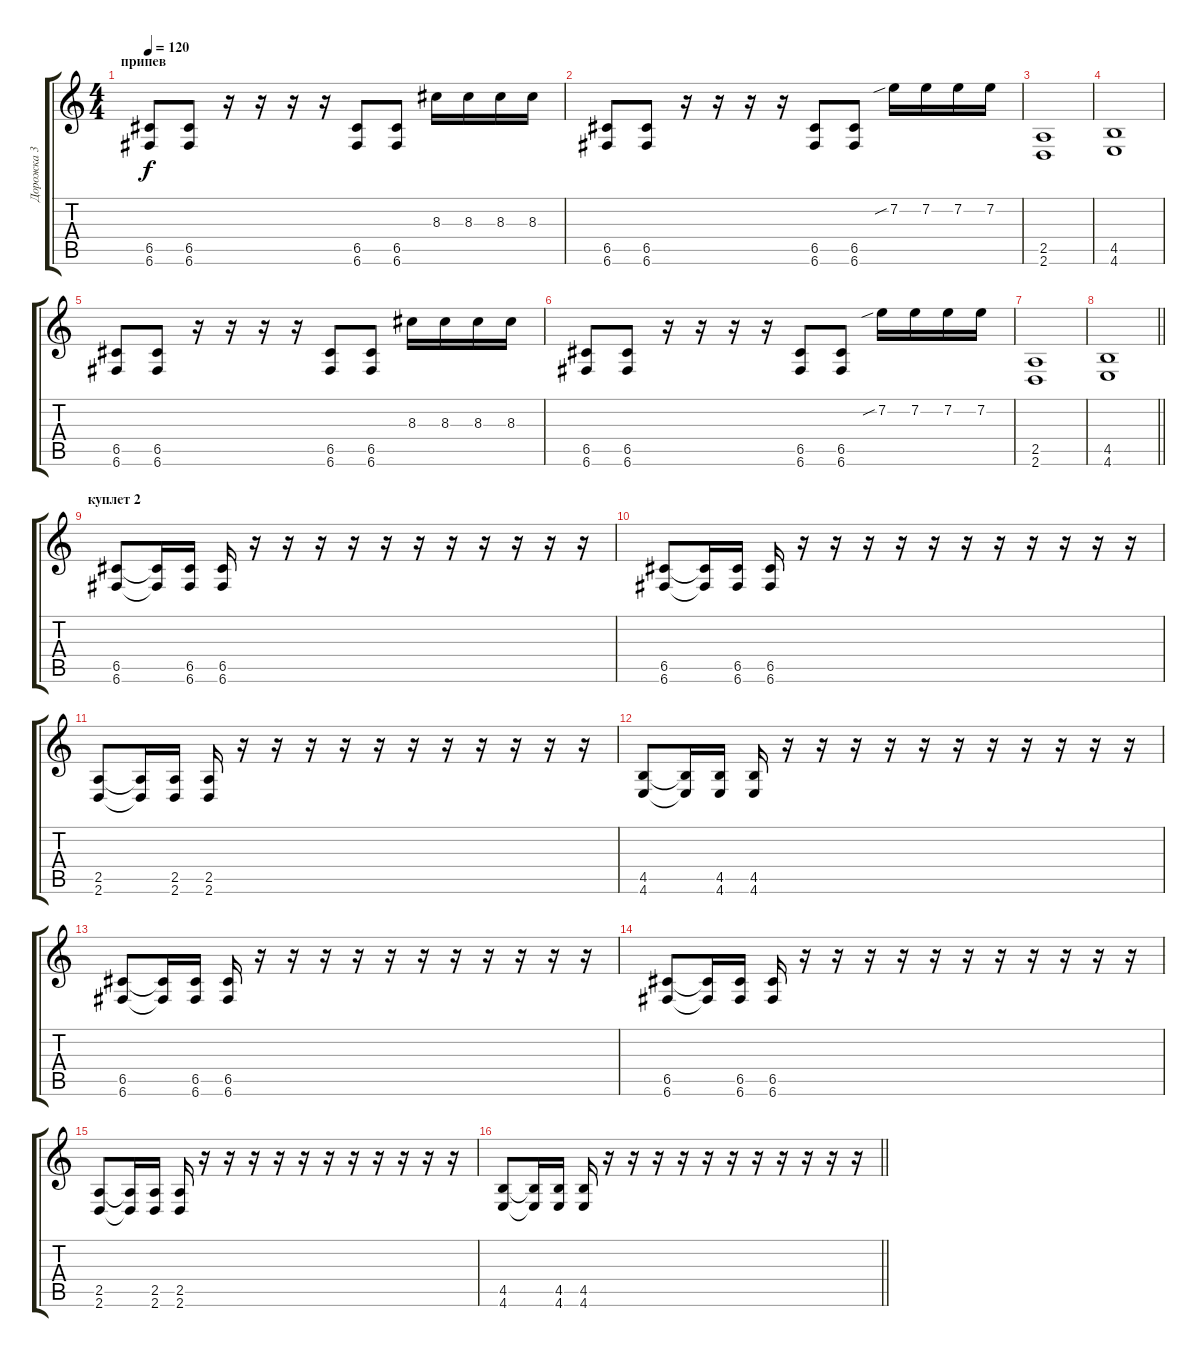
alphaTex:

\track ("Дорожка 3" "Дорожка 3") {instrument overdrivenguitar}
\staff {score tabs}
\tuning (D4 A3 F3 C3 G2 C2) {hide}
\ts (4 4)
\section ("" "припев")
\tempo 120
\clef g2
\ks c
(6.5 6.6).8{dy f instrument distortionguitar} (6.5 6.6).8 r.16 r.16 r.16 r.16 (6.5 6.6).8 (6.5 6.6).8 8.3.16 8.3.16 8.3.16 8.3.16 |
(6.5 6.6).8{instrument distortionguitar} (6.5 6.6).8 r.16 r.16 r.16 r.16 (6.5 6.6).8 (6.5 6.6).8 7.2{sib}.16 7.2.16 7.2.16 7.2.16 |
(2.5 2.6).1 |
(4.5 4.6).1 |
(6.5 6.6).8{instrument distortionguitar} (6.5 6.6).8 r.16 r.16 r.16 r.16 (6.5 6.6).8 (6.5 6.6).8 8.3.16 8.3.16 8.3.16 8.3.16 |
(6.5 6.6).8{instrument distortionguitar} (6.5 6.6).8 r.16 r.16 r.16 r.16 (6.5 6.6).8 (6.5 6.6).8 7.2{sib}.16 7.2.16 7.2.16 7.2.16 |
(2.5 2.6).1 |
\barLineRight lightlight
(4.5 4.6).1 |
\section ("" "куплет 2")
(6.5 6.6).8 (6.5{t} 6.6{t}).16 (6.5 6.6).16 (6.5 6.6).16 r.16 r.16 r.16 r.16 r.16 r.16 r.16 r.16 r.16 r.16 r.16 |
(6.5 6.6).8 (6.5{t} 6.6{t}).16 (6.5 6.6).16 (6.5 6.6).16 r.16 r.16 r.16 r.16 r.16 r.16 r.16 r.16 r.16 r.16 r.16 |
(2.5 2.6).8 (2.5{t} 2.6{t}).16 (2.5 2.6).16 (2.5 2.6).16 r.16 r.16 r.16 r.16 r.16 r.16 r.16 r.16 r.16 r.16 r.16 |
(4.5 4.6).8 (4.5{t} 4.6{t}).16 (4.5 4.6).16 (4.5 4.6).16 r.16 r.16 r.16 r.16 r.16 r.16 r.16 r.16 r.16 r.16 r.16 |
(6.5 6.6).8 (6.5{t} 6.6{t}).16 (6.5 6.6).16 (6.5 6.6).16 r.16 r.16 r.16 r.16 r.16 r.16 r.16 r.16 r.16 r.16 r.16 |
(6.5 6.6).8 (6.5{t} 6.6{t}).16 (6.5 6.6).16 (6.5 6.6).16 r.16 r.16 r.16 r.16 r.16 r.16 r.16 r.16 r.16 r.16 r.16 |
(2.5 2.6).8 (2.5{t} 2.6{t}).16 (2.5 2.6).16 (2.5 2.6).16 r.16 r.16 r.16 r.16 r.16 r.16 r.16 r.16 r.16 r.16 r.16 |
\barLineRight lightlight
(4.5 4.6).8 (4.5{t} 4.6{t}).16 (4.5 4.6).16 (4.5 4.6).16 r.16 r.16 r.16 r.16 r.16 r.16 r.16 r.16 r.16 r.16 r.16
